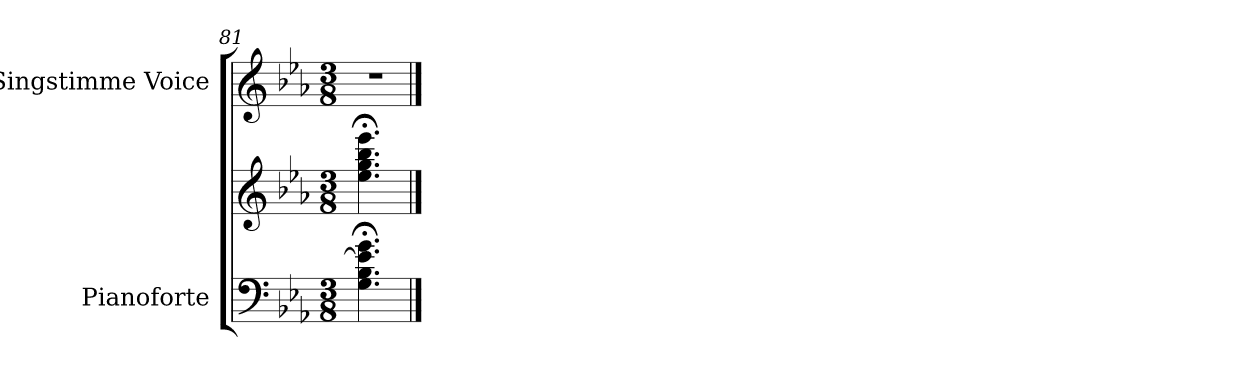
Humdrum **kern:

**kern	**kern	**kern
*part2	*part2	*part1
*staff3	*staff2	*staff1
*I"Pianoforte	*	*I"Singstimme Voice
*I'Pno	*	*
*clefF4	*clefG2	*clefG2
*k[b-e-a-]	*k[b-e-a-]	*k[b-e-a-]
*M3/8	*M3/8	*M3/8
=81	=81	=81
4.G\; 4.B-\; 4.e-\]; 4.g\;	4.ee-\;< 4.gg\;< 4.bb-\;< 4.eee-\;<	4.r
==	==	==
*-	*-	*-
